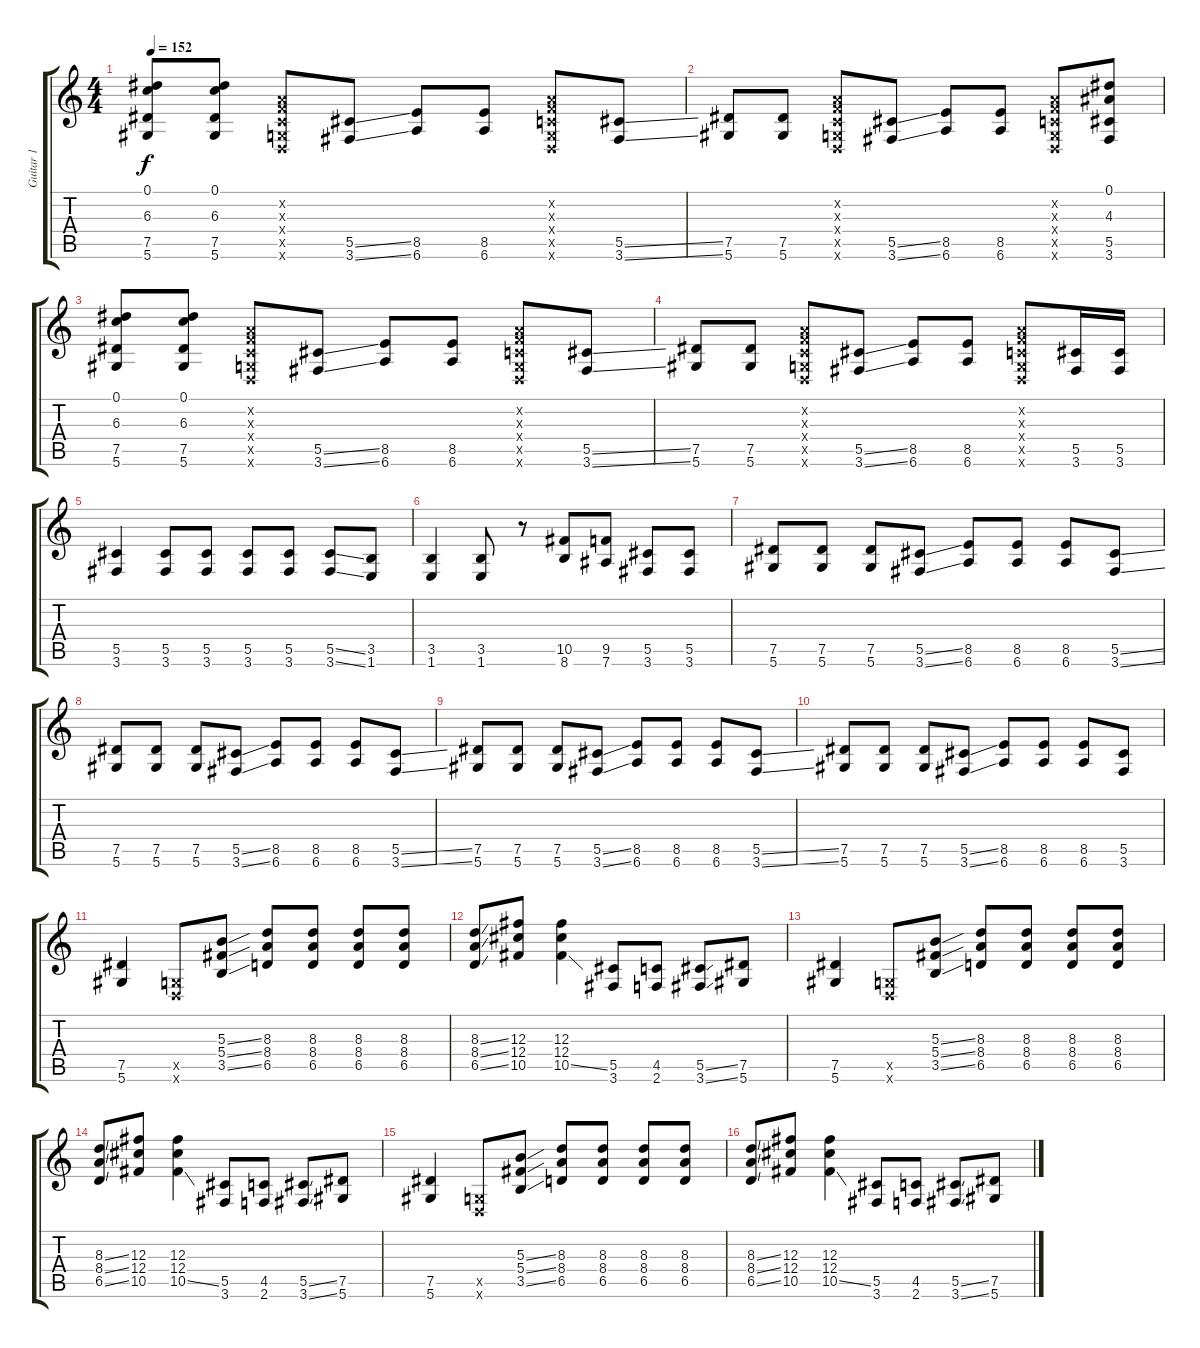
\track ("Guitar 1" "Guitar 1") {instrument overdrivenguitar}
\staff {score tabs}
\tuning (Eb4 Bb3 Gb3 Db3 Ab2 Eb2) {hide}
\ts (4 4)
\tempo 152
\clef g2
\ks c
(0.1 6.3 7.5 5.6).8{dy f} (0.1 6.3 7.5 5.6).8 (-1.2{x} -1.3{x} -1.4{x} -1.5{x} -1.6{x}).8 (5.5{ss} 3.6{ss}).8 (8.5 6.6).8 (8.5 6.6).8 (-1.2{x} -1.3{x} -1.4{x} -1.5{x} -1.6{x}).8 (5.5{ss} 3.6{ss}).8 |
(7.5 5.6).8 (7.5 5.6).8 (-1.2{x} -1.3{x} -1.4{x} -1.5{x} -1.6{x}).8 (5.5{ss} 3.6{ss}).8 (8.5 6.6).8 (8.5 6.6).8 (-1.2{x} -1.3{x} -1.4{x} -1.5{x} -1.6{x}).8 (0.1 4.3 5.5 3.6).8 |
(0.1 6.3 7.5 5.6).8 (0.1 6.3 7.5 5.6).8 (-1.2{x} -1.3{x} -1.4{x} -1.5{x} -1.6{x}).8 (5.5{ss} 3.6{ss}).8 (8.5 6.6).8 (8.5 6.6).8 (-1.2{x} -1.3{x} -1.4{x} -1.5{x} -1.6{x}).8 (5.5{ss} 3.6{ss}).8 |
(7.5 5.6).8 (7.5 5.6).8 (-1.2{x} -1.3{x} -1.4{x} -1.5{x} -1.6{x}).8 (5.5{ss} 3.6{ss}).8 (8.5 6.6).8 (8.5 6.6).8 (-1.2{x} -1.3{x} -1.4{x} -1.5{x} -1.6{x}).8 (5.5 3.6).16 (5.5 3.6).16 |
(5.5 3.6).4 (5.5 3.6).8 (5.5 3.6).8 (5.5 3.6).8 (5.5 3.6).8 (5.5{ss} 3.6{ss}).8 (3.5 1.6).8 |
(3.5 1.6).4 (3.5 1.6).8 r.8 (10.5 8.6).8 (9.5 7.6).8 (5.5 3.6).8 (5.5 3.6).8 |
(7.5 5.6).8 (7.5 5.6).8 (7.5 5.6).8 (5.5{ss} 3.6{ss}).8 (8.5 6.6).8 (8.5 6.6).8 (8.5 6.6).8 (5.5{ss} 3.6{ss}).8 |
(7.5 5.6).8 (7.5 5.6).8 (7.5 5.6).8 (5.5{ss} 3.6{ss}).8 (8.5 6.6).8 (8.5 6.6).8 (8.5 6.6).8 (5.5{ss} 3.6{ss}).8 |
(7.5 5.6).8 (7.5 5.6).8 (7.5 5.6).8 (5.5{ss} 3.6{ss}).8 (8.5 6.6).8 (8.5 6.6).8 (8.5 6.6).8 (5.5{ss} 3.6{ss}).8 |
(7.5 5.6).8 (7.5 5.6).8 (7.5 5.6).8 (5.5{ss} 3.6{ss}).8 (8.5 6.6).8 (8.5 6.6).8 (8.5 6.6).8 (5.5 3.6).8 |
(7.5 5.6).4 (-1.5{x} -1.6{x}).8 (5.3{ss} 5.4{ss} 3.5{ss}).8 (8.3 8.4 6.5).8 (8.3 8.4 6.5).8 (8.3 8.4 6.5).8 (8.3 8.4 6.5).8 |
(8.3{ss} 8.4{ss} 6.5{ss}).8 (12.3 12.4 10.5).8 (12.3 12.4 10.5{ss}).4 (5.5 3.6).8 (4.5 2.6).8 (5.5{ss} 3.6{ss}).8 (7.5 5.6).8 |
(7.5 5.6).4 (-1.5{x} -1.6{x}).8 (5.3{ss} 5.4{ss} 3.5{ss}).8 (8.3 8.4 6.5).8 (8.3 8.4 6.5).8 (8.3 8.4 6.5).8 (8.3 8.4 6.5).8 |
(8.3{ss} 8.4{ss} 6.5{ss}).8 (12.3 12.4 10.5).8 (12.3 12.4 10.5{ss}).4 (5.5 3.6).8 (4.5 2.6).8 (5.5{ss} 3.6{ss}).8 (7.5 5.6).8 |
(7.5 5.6).4 (-1.5{x} -1.6{x}).8 (5.3{ss} 5.4{ss} 3.5{ss}).8 (8.3 8.4 6.5).8 (8.3 8.4 6.5).8 (8.3 8.4 6.5).8 (8.3 8.4 6.5).8 |
(8.3{ss} 8.4{ss} 6.5{ss}).8 (12.3 12.4 10.5).8 (12.3 12.4 10.5{ss}).4 (5.5 3.6).8 (4.5 2.6).8 (5.5{ss} 3.6{ss}).8 (7.5 5.6).8
